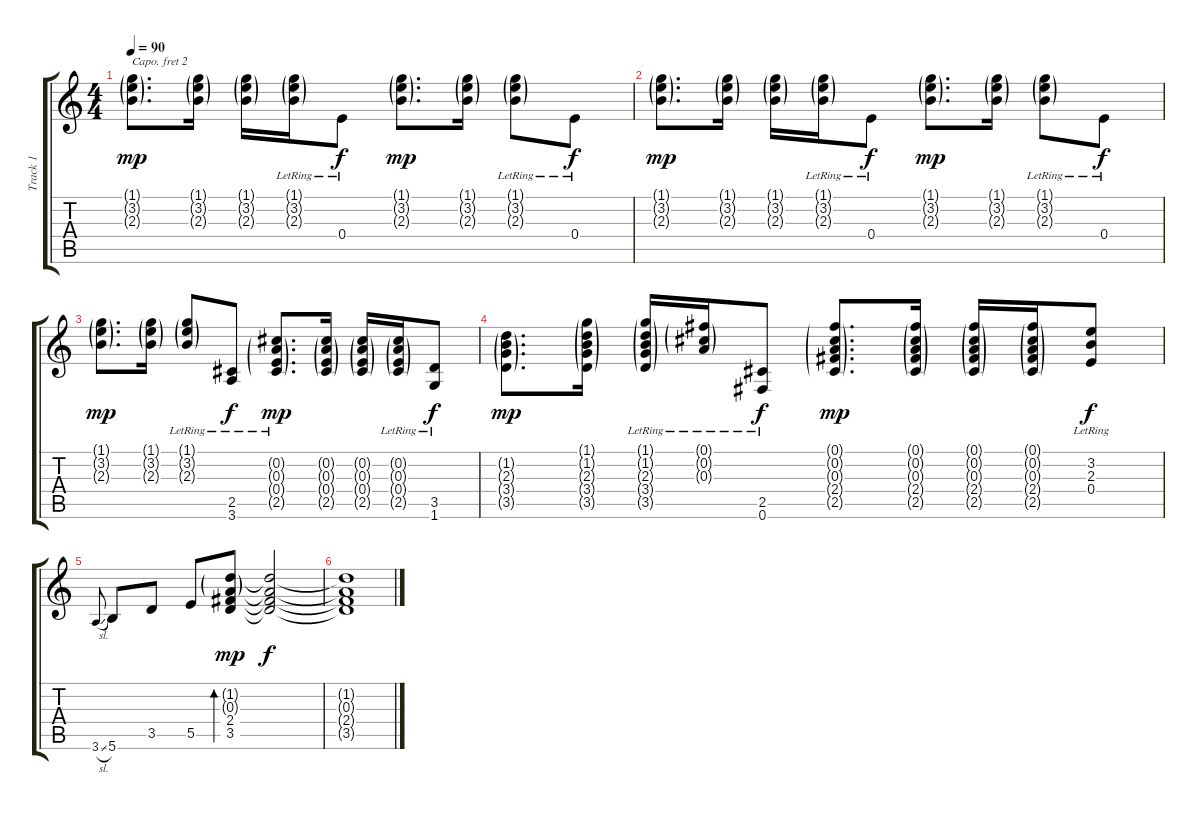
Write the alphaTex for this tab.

\track ("Track 1" "Track 1") {instrument acousticguitarsteel}
\staff {score tabs}
\capo 2
\tuning (E4 B3 G3 D3 A2 E2) {hide}
\ts (4 4)
\tempo 90
\clef g2
\ks c
(1.1{g} 3.2{g} 2.3{g}).8{d dy mp} (1.1{g} 3.2{g} 2.3{g}).16 (1.1{g} 3.2{g} 2.3{g}).16 (1.1{g lr} 3.2{g lr} 2.3{g lr}).16 0.4{lr}.8{dy f} (1.1{g} 3.2{g} 2.3{g}).8{d dy mp} (1.1{g} 3.2{g} 2.3{g}).16 (1.1{g lr} 3.2{g lr} 2.3{g lr}).8 0.4{lr}.8{dy f} |
(1.1{g} 3.2{g} 2.3{g}).8{d dy mp} (1.1{g} 3.2{g} 2.3{g}).16 (1.1{g} 3.2{g} 2.3{g}).16 (1.1{g lr} 3.2{g lr} 2.3{g lr}).16 0.4{lr}.8{dy f} (1.1{g} 3.2{g} 2.3{g}).8{d dy mp} (1.1{g} 3.2{g} 2.3{g}).16 (1.1{g lr} 3.2{g lr} 2.3{g lr}).8 0.4{lr}.8{dy f} |
(1.1{g} 3.2{g} 2.3{g}).8{d dy mp} (1.1{g} 3.2{g} 2.3{g}).16 (1.1{g lr} 3.2{g lr} 2.3{g lr}).8 (2.5 3.6{lr}).8{dy f} (0.2{g} 0.3{g} 0.4{g} 2.5{g lr}).8{d dy mp} (0.2{g} 0.3{g} 0.4{g} 2.5{g}).16 (0.2{g} 0.3{g} 0.4{g} 2.5{g}).16 (0.2{g lr} 0.3{g lr} 0.4{g lr} 2.5{g}).16 (3.5 1.6{lr}).8{dy f} |
(1.2{g} 2.3{g} 3.4{g} 3.5{g}).8{d dy mp} (1.1{g} 1.2{g} 2.3{g} 3.4{g} 3.5{g}).16 (1.1{g} 1.2{g} 2.3{g} 3.4{g lr} 3.5{g lr}).16 (0.1{g lr} 0.2{g lr} 0.3{g lr}).16 (2.5 0.6{lr}).8{dy f} (0.1{g} 0.2{g} 0.3{g} 2.4{g} 2.5{g}).8{d dy mp} (0.1{g} 0.2{g} 0.3{g} 2.4{g} 2.5{g}).16 (0.1{g} 0.2{g} 0.3{g} 2.4{g} 2.5{g}).16 (0.1{g} 0.2{g} 0.3{g} 2.4{g} 2.5{g}).16 (3.2 2.3 0.4{lr}).8{dy f} |
3.6{sl}.8{gr onbeat} 5.6.8 3.5.8 5.5.8 (1.2{g} 0.3{g} 2.4 3.5).8{bd 60 dy mp} (1.2{t} 0.3{t} 2.4{t} 3.5{t}).2{dy f} |
(1.2{t} 0.3{t} 2.4{t} 3.5{t}).1
